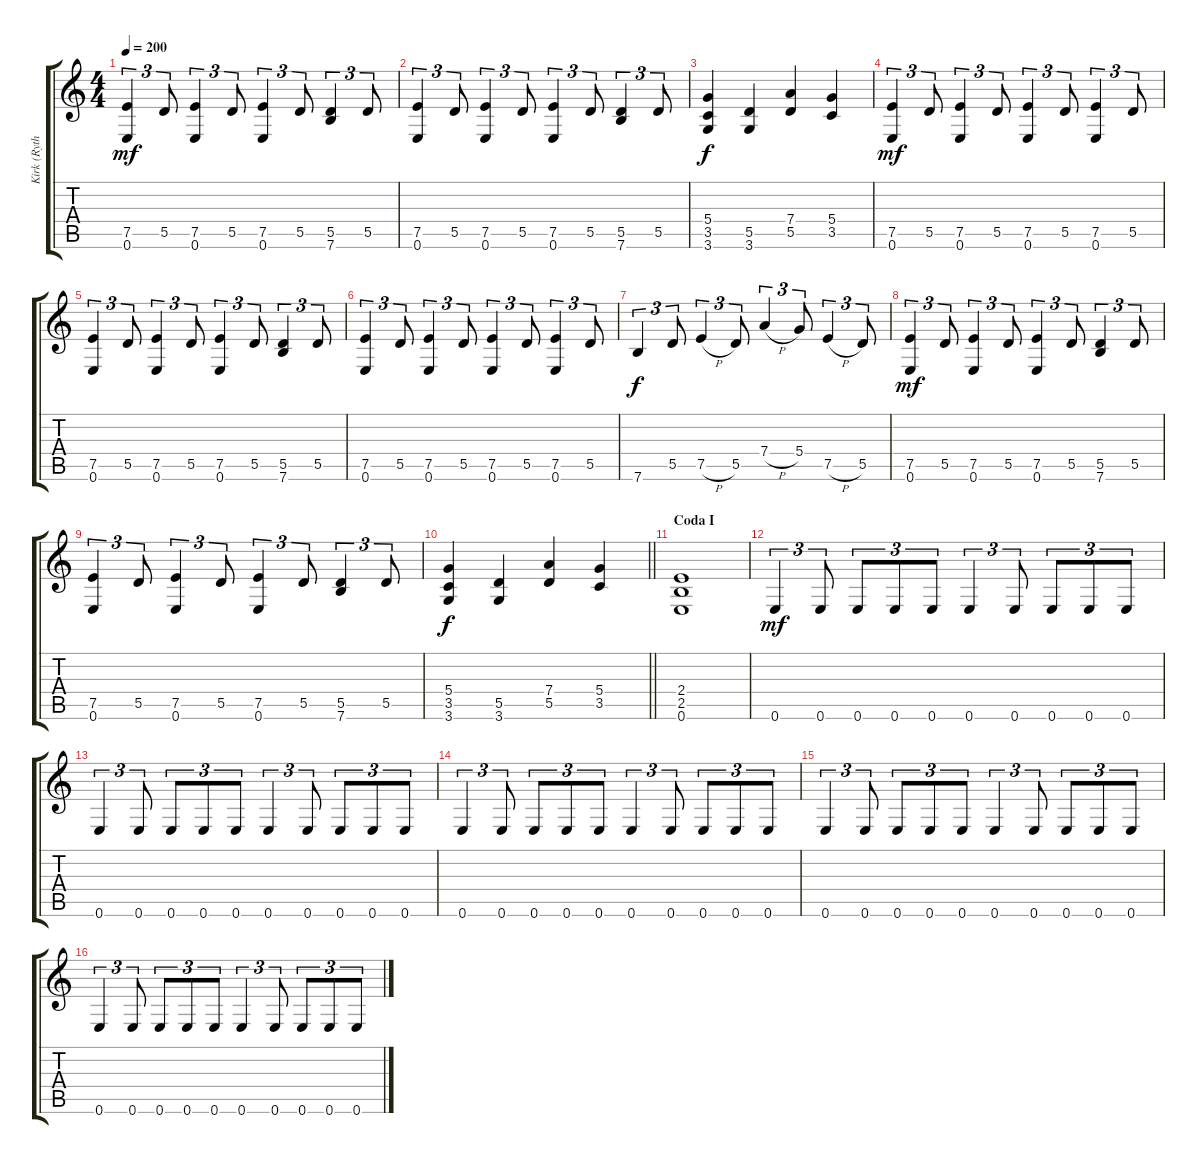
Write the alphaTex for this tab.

\track ("Kirk (Rythm guitar)" "Kirk (Ryth") {instrument overdrivenguitar}
\staff {score tabs}
\tuning (E4 B3 G3 D3 A2 E2) {hide}
\ts (4 4)
\tempo 200
\clef g2
\ks c
(7.5 0.6).4{tu (3 2) dy mf} 5.5.8{tu (3 2)} (7.5 0.6).4{tu (3 2)} 5.5.8{tu (3 2)} (7.5 0.6).4{tu (3 2)} 5.5.8{tu (3 2)} (5.5 7.6).4{tu (3 2)} 5.5.8{tu (3 2)} |
(7.5 0.6).4{tu (3 2)} 5.5.8{tu (3 2)} (7.5 0.6).4{tu (3 2)} 5.5.8{tu (3 2)} (7.5 0.6).4{tu (3 2)} 5.5.8{tu (3 2)} (5.5 7.6).4{tu (3 2)} 5.5.8{tu (3 2)} |
(5.4 3.5 3.6).4{dy f} (5.5 3.6).4 (7.4 5.5).4 (5.4 3.5).4 |
(7.5 0.6).4{tu (3 2) dy mf} 5.5.8{tu (3 2)} (7.5 0.6).4{tu (3 2)} 5.5.8{tu (3 2)} (7.5 0.6).4{tu (3 2)} 5.5.8{tu (3 2)} (7.5 0.6).4{tu (3 2)} 5.5.8{tu (3 2)} |
(7.5 0.6).4{tu (3 2)} 5.5.8{tu (3 2)} (7.5 0.6).4{tu (3 2)} 5.5.8{tu (3 2)} (7.5 0.6).4{tu (3 2)} 5.5.8{tu (3 2)} (5.5 7.6).4{tu (3 2)} 5.5.8{tu (3 2)} |
(7.5 0.6).4{tu (3 2)} 5.5.8{tu (3 2)} (7.5 0.6).4{tu (3 2)} 5.5.8{tu (3 2)} (7.5 0.6).4{tu (3 2)} 5.5.8{tu (3 2)} (7.5 0.6).4{tu (3 2)} 5.5.8{tu (3 2)} |
7.6.4{tu (3 2) dy f} 5.5.8{tu (3 2)} 7.5{h}.4{tu (3 2)} 5.5.8{tu (3 2)} 7.4{h}.4{tu (3 2)} 5.4.8{tu (3 2)} 7.5{h}.4{tu (3 2)} 5.5.8{tu (3 2)} |
(7.5 0.6).4{tu (3 2) dy mf} 5.5.8{tu (3 2)} (7.5 0.6).4{tu (3 2)} 5.5.8{tu (3 2)} (7.5 0.6).4{tu (3 2)} 5.5.8{tu (3 2)} (5.5 7.6).4{tu (3 2)} 5.5.8{tu (3 2)} |
(7.5 0.6).4{tu (3 2)} 5.5.8{tu (3 2)} (7.5 0.6).4{tu (3 2)} 5.5.8{tu (3 2)} (7.5 0.6).4{tu (3 2)} 5.5.8{tu (3 2)} (5.5 7.6).4{tu (3 2)} 5.5.8{tu (3 2)} |
\barLineRight lightlight
(5.4 3.5 3.6).4{dy f} (5.5 3.6).4 (7.4 5.5).4 (5.4 3.5).4 |
\section ("" "Coda I")
(2.4 2.5 0.6).1 |
0.6.4{tu (3 2) dy mf} 0.6.8{tu (3 2)} 0.6.8{tu (3 2)} 0.6.8{tu (3 2)} 0.6.8{tu (3 2)} 0.6.4{tu (3 2)} 0.6.8{tu (3 2)} 0.6.8{tu (3 2)} 0.6.8{tu (3 2)} 0.6.8{tu (3 2)} |
0.6.4{tu (3 2)} 0.6.8{tu (3 2)} 0.6.8{tu (3 2)} 0.6.8{tu (3 2)} 0.6.8{tu (3 2)} 0.6.4{tu (3 2)} 0.6.8{tu (3 2)} 0.6.8{tu (3 2)} 0.6.8{tu (3 2)} 0.6.8{tu (3 2)} |
0.6.4{tu (3 2)} 0.6.8{tu (3 2)} 0.6.8{tu (3 2)} 0.6.8{tu (3 2)} 0.6.8{tu (3 2)} 0.6.4{tu (3 2)} 0.6.8{tu (3 2)} 0.6.8{tu (3 2)} 0.6.8{tu (3 2)} 0.6.8{tu (3 2)} |
0.6.4{tu (3 2)} 0.6.8{tu (3 2)} 0.6.8{tu (3 2)} 0.6.8{tu (3 2)} 0.6.8{tu (3 2)} 0.6.4{tu (3 2)} 0.6.8{tu (3 2)} 0.6.8{tu (3 2)} 0.6.8{tu (3 2)} 0.6.8{tu (3 2)} |
0.6.4{tu (3 2)} 0.6.8{tu (3 2)} 0.6.8{tu (3 2)} 0.6.8{tu (3 2)} 0.6.8{tu (3 2)} 0.6.4{tu (3 2)} 0.6.8{tu (3 2)} 0.6.8{tu (3 2)} 0.6.8{tu (3 2)} 0.6.8{tu (3 2)}
